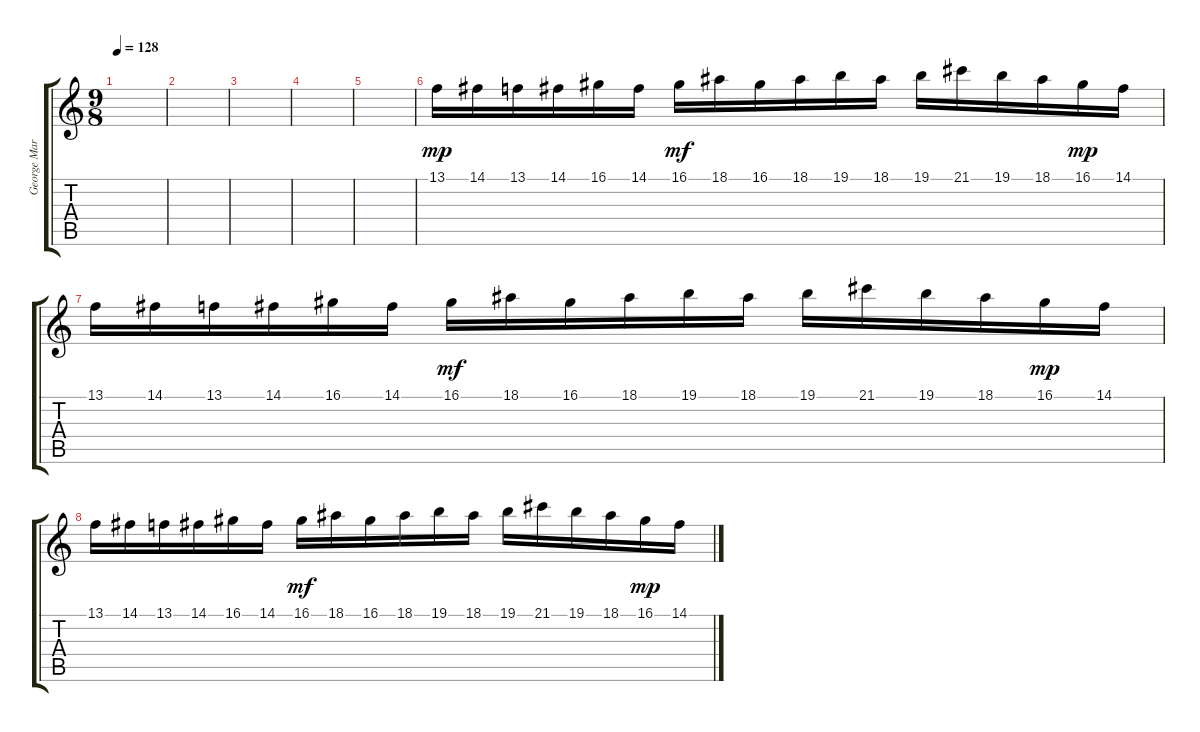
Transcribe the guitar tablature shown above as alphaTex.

\track ("George Martin" "George Mar") {instrument stringensemble1}
\staff {score tabs}
\tuning (E4 B3 G3 D3 A2 E2) {hide}
\ts (9 8)
\tempo 128
\clef g2
\ks c
|
|
|
|
|
13.1.16{dy mp} 14.1.16 13.1.16 14.1.16 16.1.16 14.1.16 16.1.16{dy mf} 18.1.16 16.1.16 18.1.16 19.1.16 18.1.16 19.1.16 21.1.16 19.1.16 18.1.16 16.1.16{dy mp} 14.1.16 |
13.1.16 14.1.16 13.1.16 14.1.16 16.1.16 14.1.16 16.1.16{dy mf} 18.1.16 16.1.16 18.1.16 19.1.16 18.1.16 19.1.16 21.1.16 19.1.16 18.1.16 16.1.16{dy mp} 14.1.16 |
13.1.16 14.1.16 13.1.16 14.1.16 16.1.16 14.1.16 16.1.16{dy mf} 18.1.16 16.1.16 18.1.16 19.1.16 18.1.16 19.1.16 21.1.16 19.1.16 18.1.16 16.1.16{dy mp} 14.1.16
